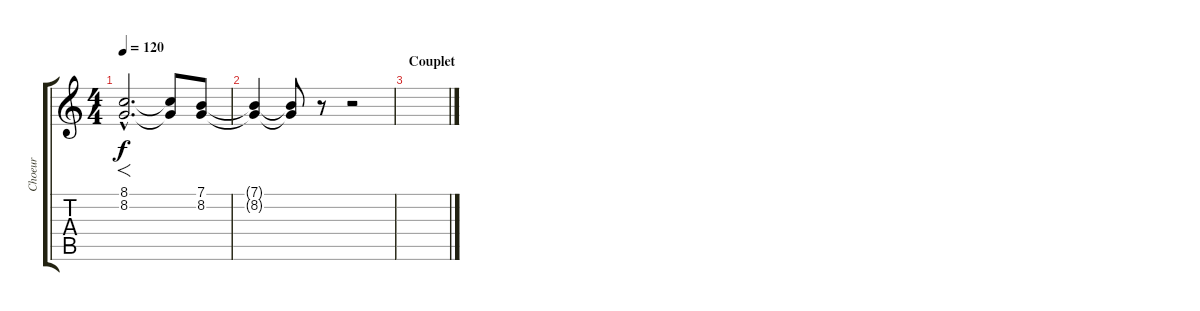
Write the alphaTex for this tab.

\track ("Choeur" "Choeur") {instrument rockorgan}
\staff {score tabs}
\tuning (E4 B3 G3 D3 A2 E2) {hide}
\ts (4 4)
\tempo 120
\clef g2
\ks c
(8.1{hac} 8.2{hac}).2{f d dy f} (8.1{t} 8.2{t}).8 (7.1 8.2).8 |
(7.1{t} 8.2{t}).4 (7.1{t} 8.2{t}).8 r.8 r.2 |
\section ("" "Couplet")
